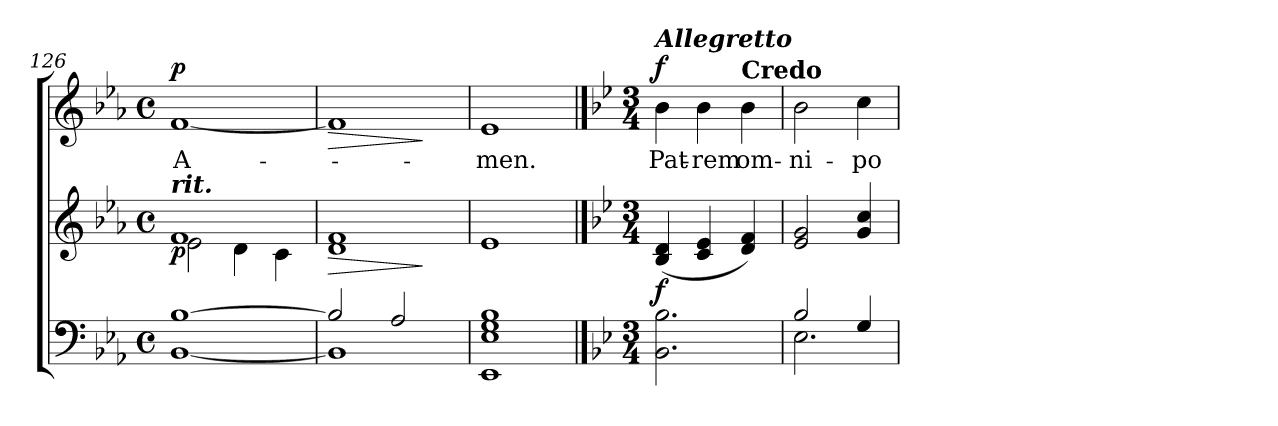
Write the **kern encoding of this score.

**kern	**kern	**dynam	**kern	**text	**dynam
*part2	*part2	*part2	*part1	*part1	*part1
*staff3	*staff2	*staff2/3	*staff1	*staff1	*staff1
*clefF4	*clefG2	*	*clefG2	*	*
*	*	*	*ITrd7c12	*	*
*k[b-e-a-]	*k[b-e-a-]	*	*k[b-e-a-]	*	*
*E-:	*E-:	*	*E-:	*	*
*M4/4	*M4/4	*	*M4/4	*	*
*met(c)	*met(c)	*	*met(c)	*	*
=126	=126	=126	=126	=126	=126
*^	*^	*	*	*	*
!	!	!LO:TX:a:Bi:t=rit.	!	!	!	!	!
!	!	!	!	!LO:DY:b	!	!LO:LY:b	!LO:DY:a
[>1B-	[<1BB-	1f	2e-\	p	[1F	A-	p
.	.	.	4d\	.	.	.	.
.	.	.	4c\	.	.	.	.
=127	=127	=127	=127	=127	=127	=127	=127
!	!	!	!	!LO:HP:b	!	!	!LO:HP:b
*	*	*v	*v	*	*	*	*
2B-/]	1BB-]	1d 1f	>	1F]	.	>
2A-/	.	.	.	.	.	.
*v	*v	*	*	*	*	*
.	.	]	.	.	]
=128	=128	=128	=128	=128	=128
*^	*	*	*	*	*
!	!	!	!	!	!LO:LY:b	!
1E- 1G 1B-	1EE-	1e-	.	1E-	-men.	.
*v	*v	*	*	*	*	*
!!LO:PB:g=z
==129	==129	==129	==129	==129	==129
*k[b-e-]	*k[b-e-]	*	*k[b-e-]	*	*
*B-:	*B-:	*	*B-:	*	*
*M3/4	*M3/4	*	*M3/4	*	*
*^	*	*	*	*	*
!	!	!	!	!LO:TX:a:Bi:t=Allegretto	!	!
!	!	!	!LO:DY:b	!	!LO:LY:b	!LO:DY:a
*v	*v	*	*	*	*	*
2.BB-\ 2.B-\	(<4B-/ 4d/	f	4B-\	Pat-	f
!	!	!	!	!LO:LY:b	!
.	4c/ 4e-/	.	4B-\	-rem	.
!	!	!	!LO:TX:a:B:t=Credo	!	!
!	!	!	!	!LO:LY:b	!
.	4d/ 4f/)	.	4B-\	om-	.
=130	=130	=130	=130	=130	=130
*^	*	*	*	*	*
!	!	!	!	!	!LO:LY:b	!
2B-/	2.E-\	2e-/ 2g/	.	2B-\	-ni-	.
!	!	!	!	!	!LO:LY:b	!
4G/	.	4g/ 4cc/	.	4c\	-po-	.
*v	*v	*	*	*	*	*
=	=	=	=	=	=
*-	*-	*-	*-	*-	*-
